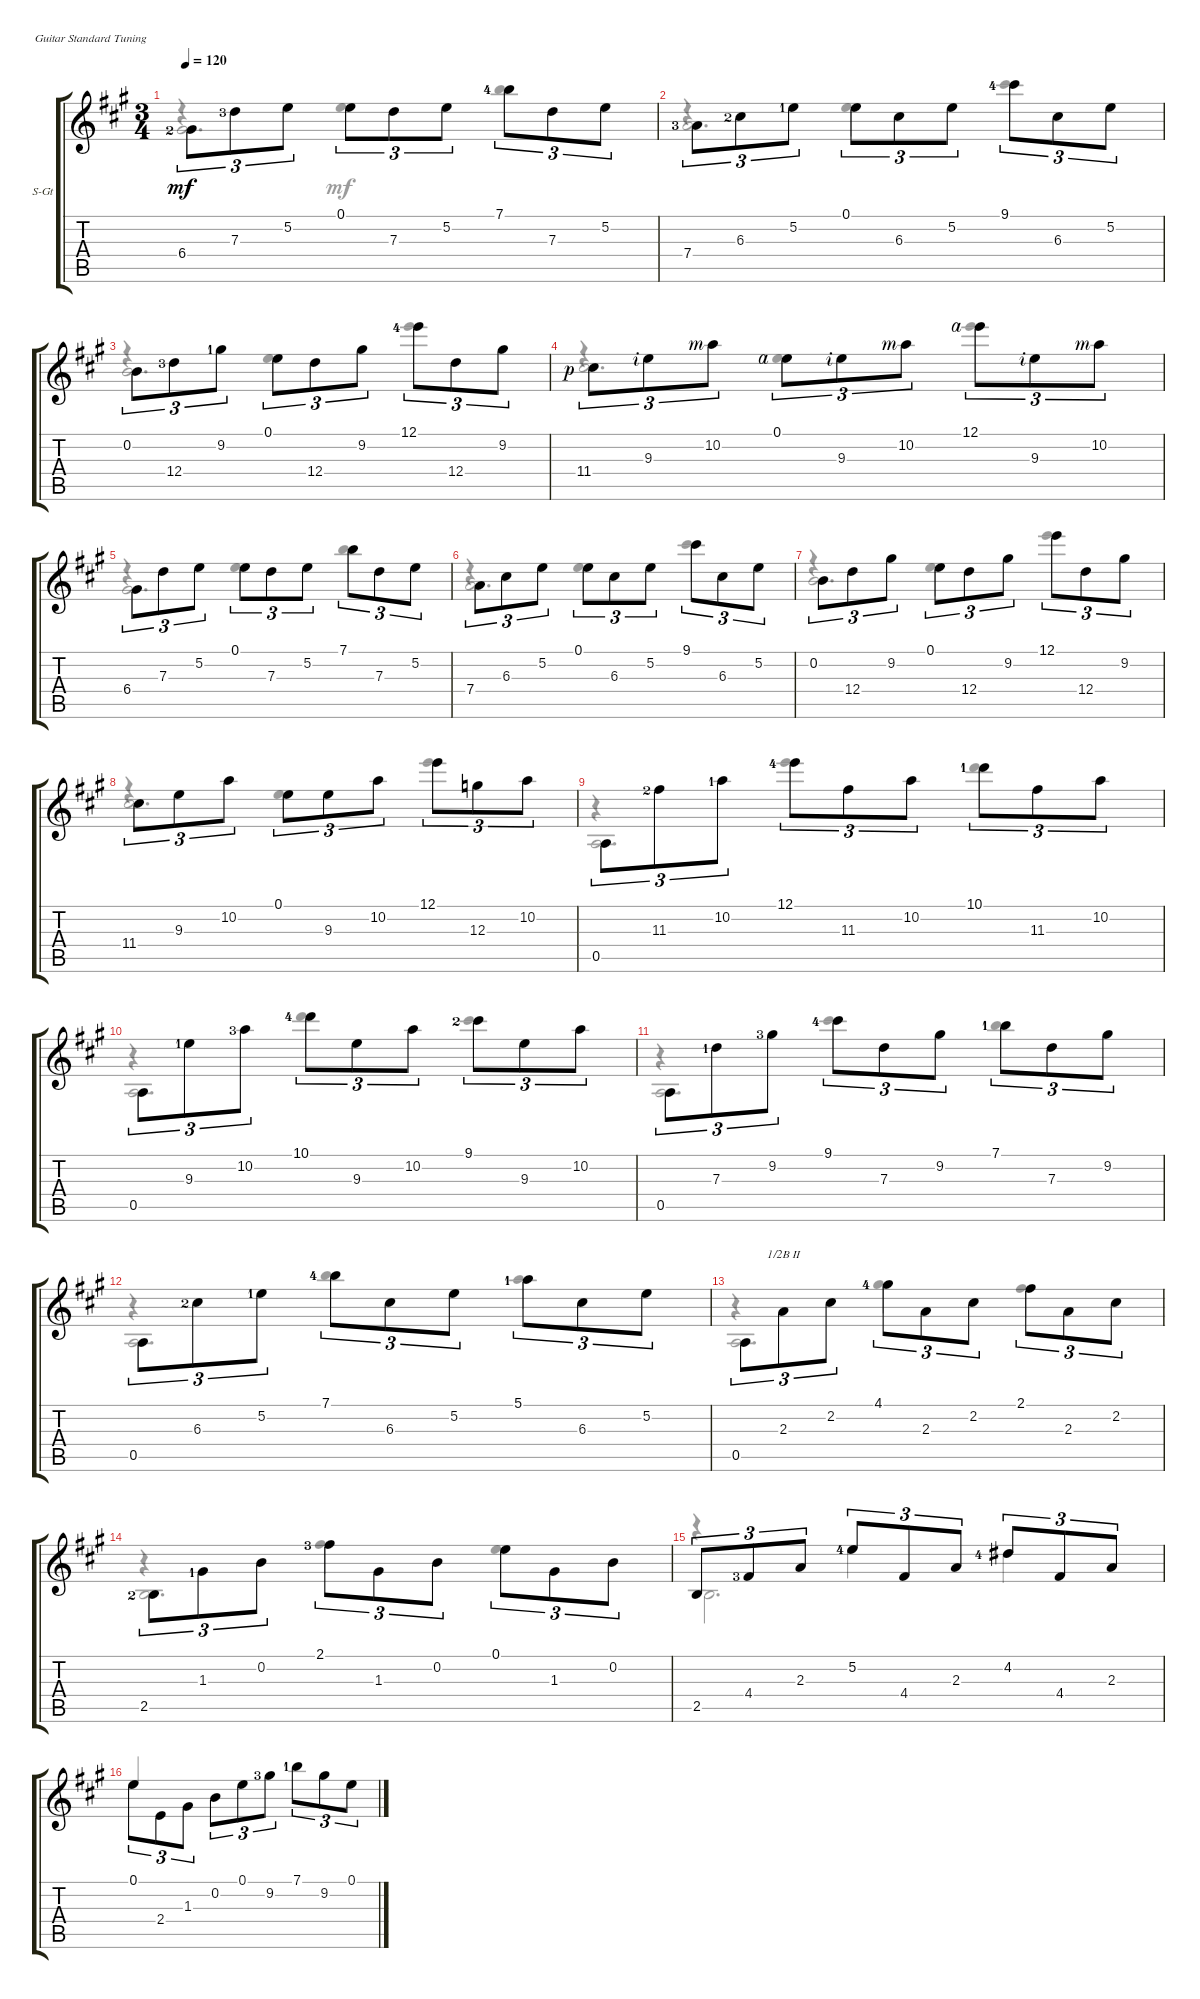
\defaultSystemsLayout 4
\bracketExtendMode groupsimilarinstruments
\firstSystemTrackNameOrientation horizontal
\otherSystemsTrackNameOrientation horizontal
\track ("Steel Guitar" "S-Gt") {instrument acousticguitarsteel}
\staff {score tabs}
\tuning (E4 B3 G3 D3 A2 E2)
\voice
\ts (3 4)
\tempo 120
\clef g2
\ks a
6.4{lf 3}.8{tu (3 2) dy mf} 7.3{lf 4}.8{tu (3 2)} 5.2.8{tu (3 2)} 0.1.8{tu (3 2) beam invert} 7.3.8{tu (3 2)} 5.2.8{tu (3 2)} 7.1{lf 5}.8{tu (3 2) beam invert} 7.3.8{tu (3 2)} 5.2.8{tu (3 2)} |
7.4{lf 4}.8{tu (3 2)} 6.3{lf 3}.8{tu (3 2)} 5.2{lf 2}.8{tu (3 2)} 0.1.8{tu (3 2) beam invert} 6.3.8{tu (3 2)} 5.2.8{tu (3 2)} 9.1{lf 5}.8{tu (3 2) beam invert} 6.3.8{tu (3 2)} 5.2.8{tu (3 2)} |
0.2.8{tu (3 2)} 12.4{lf 4}.8{tu (3 2)} 9.2{lf 2}.8{tu (3 2)} 0.1.8{tu (3 2) beam invert} 12.4.8{tu (3 2)} 9.2.8{tu (3 2)} 12.1{lf 5}.8{tu (3 2) beam invert} 12.4.8{tu (3 2)} 9.2.8{tu (3 2)} |
11.4{rf 1}.8{tu (3 2)} 9.3{rf 2}.8{tu (3 2)} 10.2{rf 3}.8{tu (3 2)} 0.1{rf 4}.8{tu (3 2) beam invert} 9.3{rf 2}.8{tu (3 2)} 10.2{rf 3}.8{tu (3 2)} 12.1{rf 4}.8{tu (3 2) beam invert} 9.3{rf 2}.8{tu (3 2)} 10.2{rf 3}.8{tu (3 2)} |
6.4.8{tu (3 2)} 7.3.8{tu (3 2)} 5.2.8{tu (3 2)} 0.1.8{tu (3 2) beam invert} 7.3.8{tu (3 2)} 5.2.8{tu (3 2)} 7.1.8{tu (3 2) beam invert} 7.3.8{tu (3 2)} 5.2.8{tu (3 2)} |
7.4.8{tu (3 2)} 6.3.8{tu (3 2)} 5.2.8{tu (3 2)} 0.1.8{tu (3 2) beam invert} 6.3.8{tu (3 2)} 5.2.8{tu (3 2)} 9.1.8{tu (3 2) beam invert} 6.3.8{tu (3 2)} 5.2.8{tu (3 2)} |
0.2.8{tu (3 2)} 12.4.8{tu (3 2)} 9.2.8{tu (3 2)} 0.1.8{tu (3 2) beam invert} 12.4.8{tu (3 2)} 9.2.8{tu (3 2)} 12.1.8{tu (3 2) beam invert} 12.4.8{tu (3 2)} 9.2.8{tu (3 2)} |
11.4.8{tu (3 2)} 9.3.8{tu (3 2)} 10.2.8{tu (3 2)} 0.1.8{tu (3 2) beam invert} 9.3.8{tu (3 2)} 10.2.8{tu (3 2)} 12.1.8{tu (3 2) beam invert} 12.3.8{tu (3 2)} 10.2.8{tu (3 2)} |
0.5.8{tu (3 2)} 11.3{lf 3}.8{tu (3 2)} 10.2{lf 2}.8{tu (3 2)} 12.1{lf 5}.8{tu (3 2) beam invert} 11.3.8{tu (3 2)} 10.2.8{tu (3 2)} 10.1{lf 2}.8{tu (3 2) beam invert} 11.3.8{tu (3 2)} 10.2.8{tu (3 2)} |
0.5.8{tu (3 2)} 9.3{lf 2}.8{tu (3 2)} 10.2{lf 4}.8{tu (3 2)} 10.1{lf 5}.8{tu (3 2) beam invert} 9.3.8{tu (3 2)} 10.2.8{tu (3 2)} 9.1{lf 3}.8{tu (3 2) beam invert} 9.3.8{tu (3 2)} 10.2.8{tu (3 2)} |
0.5.8{tu (3 2)} 7.3{lf 2}.8{tu (3 2)} 9.2{lf 4}.8{tu (3 2)} 9.1{lf 5}.8{tu (3 2) beam invert} 7.3.8{tu (3 2)} 9.2.8{tu (3 2)} 7.1{lf 2}.8{tu (3 2) beam invert} 7.3.8{tu (3 2)} 9.2.8{tu (3 2)} |
0.5.8{tu (3 2)} 6.3{lf 3}.8{tu (3 2)} 5.2{lf 2}.8{tu (3 2)} 7.1{lf 5}.8{tu (3 2) beam invert} 6.3.8{tu (3 2)} 5.2.8{tu (3 2)} 5.1{lf 2}.8{tu (3 2) beam invert} 6.3.8{tu (3 2)} 5.2.8{tu (3 2)} |
0.5.8{tu (3 2)} 2.3.8{tu (3 2) barre (2 half)} 2.2.8{tu (3 2)} 4.1{lf 5}.8{tu (3 2) beam invert} 2.3.8{tu (3 2)} 2.2.8{tu (3 2)} 2.1.8{tu (3 2) beam invert} 2.3.8{tu (3 2)} 2.2.8{tu (3 2)} |
2.5{lf 3}.8{tu (3 2)} 1.3{lf 2}.8{tu (3 2)} 0.2.8{tu (3 2)} 2.1{lf 4}.8{tu (3 2) beam invert} 1.3.8{tu (3 2)} 0.2.8{tu (3 2)} 0.1.8{tu (3 2) beam invert} 1.3.8{tu (3 2)} 0.2.8{tu (3 2)} |
2.5.8{tu (3 2)} 4.4{lf 4}.8{tu (3 2)} 2.3.8{tu (3 2)} 5.2{lf 5}.8{tu (3 2)} 4.4.8{tu (3 2)} 2.3.8{tu (3 2)} 4.2{lf 5}.8{tu (3 2)} 4.4.8{tu (3 2)} 2.3.8{tu (3 2)} |
0.1.8{tu (3 2) beam invert} 2.4.8{tu (3 2)} 1.3.8{tu (3 2)} 0.2.8{tu (3 2) beam invert} 0.1.8{tu (3 2)} 9.2{lf 4}.8{tu (3 2)} 7.1{lf 2}.8{tu (3 2) beam invert} 9.2.8{tu (3 2)} 0.1.8{tu (3 2)}
\voice
\clef g2
\ottava regular
\simile none
\ks a
r.4{dy mf} 0.1.4 7.1{lf 5}.4 |
r.4 0.1.4 9.1{lf 5}.4 |
r.4 0.1.4 12.1{lf 5}.4 |
r.4 0.1{rf 4}.4 12.1{rf 4}.4 |
r.4 0.1.4 7.1.4 |
r.4 0.1.4 9.1.4 |
r.4 0.1.4 12.1.4 |
r.4 0.1.4 12.1.4 |
r.4 12.1{lf 5}.4 10.1{lf 2}.4 |
r.4 10.1{lf 5}.4 9.1{lf 3}.4 |
r.4 9.1{lf 5}.4 7.1{lf 2}.4 |
r.4 7.1{lf 5}.4 5.1{lf 2}.4 |
r.4 4.1{lf 5}.4 2.1.4 |
r.4 2.1{lf 4}.4 0.1.4 |
r.4 5.2{lf 5}.4 4.2{lf 5}.4 |
0.1.4{beam invert}
\voice
\clef g2
\ottava regular
\simile none
\ks a
6.4{lf 3}.2{d dy mf} |
7.4{lf 4}.2{d} |
0.2.2{d} |
11.4{rf 1}.2{d} |
6.4.2{d} |
7.4.2{d} |
0.2.2{d} |
11.4.2{d} |
0.5.2{d} |
0.5.2{d} |
0.5.2{d} |
0.5.2{d} |
0.5.2{d} |
2.5{lf 3}.2{d} |
2.5.2{d} |
